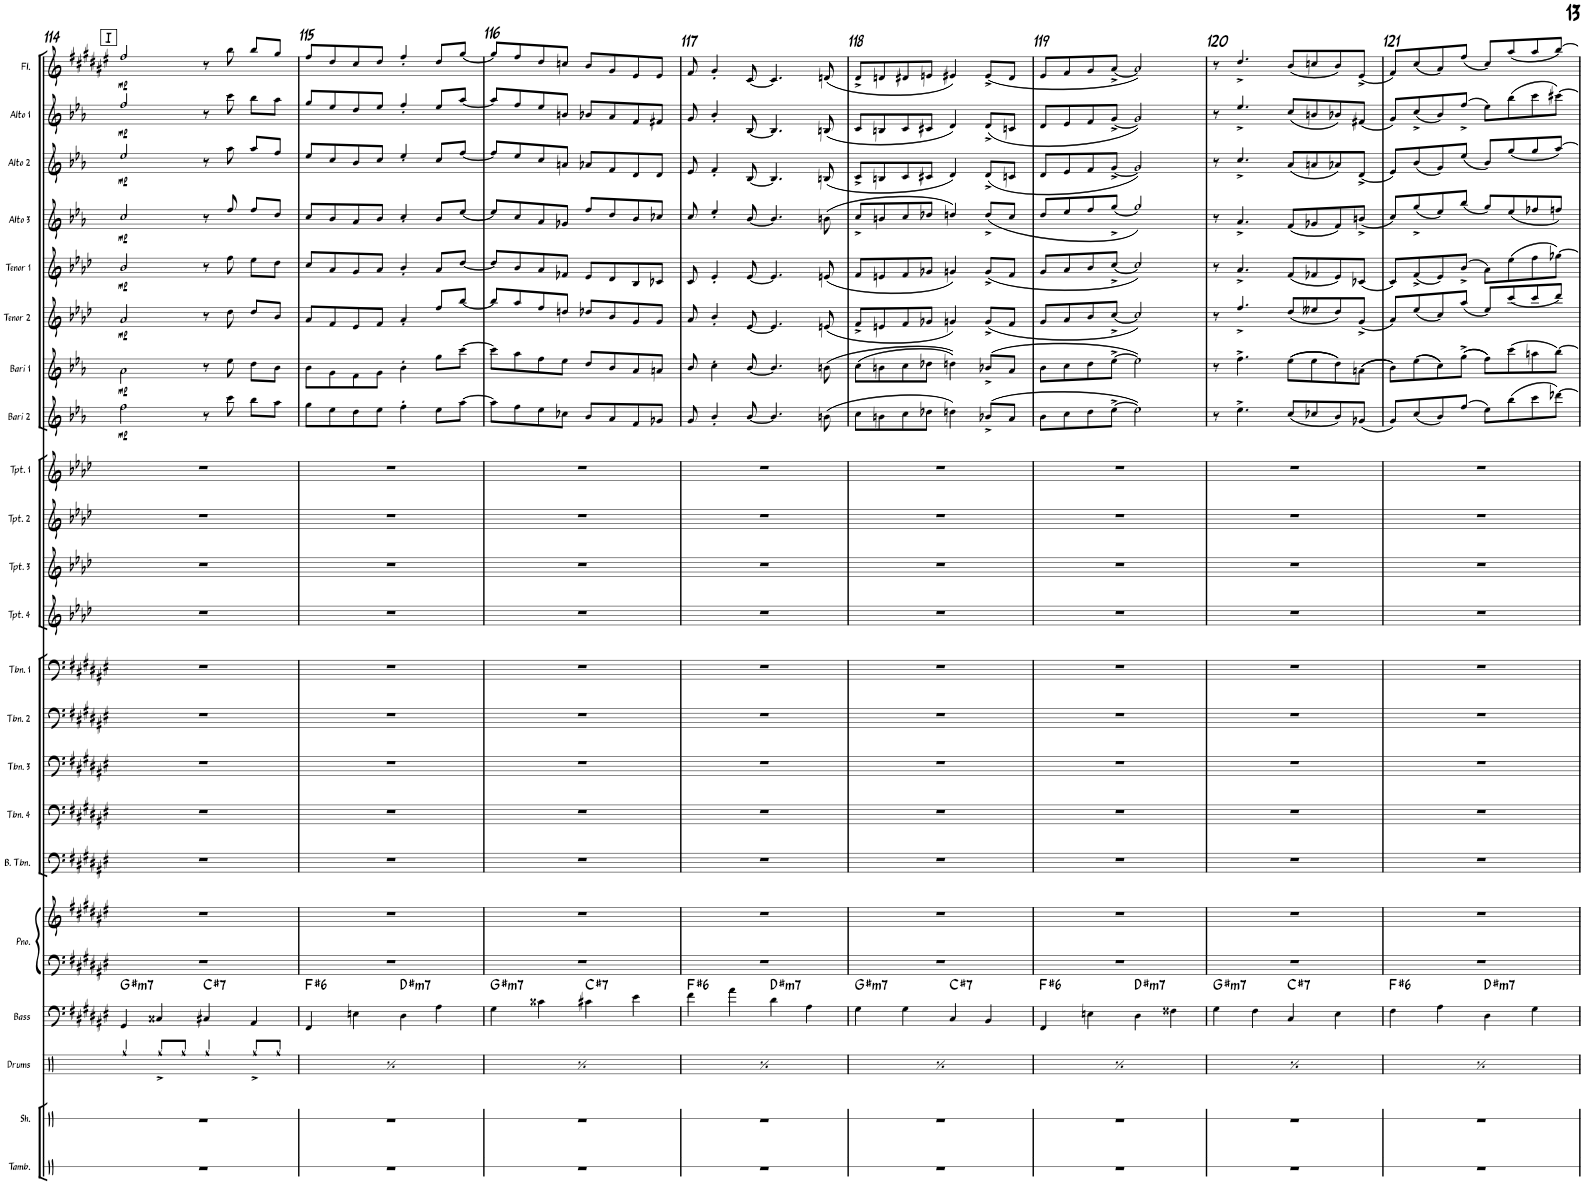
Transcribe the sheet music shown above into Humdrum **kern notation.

**kern	**kern	**kern	**kern	**harte	**kern	**kern	**kern	**kern	**kern	**kern	**kern	**kern	**kern	**kern	**kern	**kern	**dynam	**kern	**dynam	**kern	**dynam	**kern	**dynam	**kern	**dynam	**kern	**dynam	**kern	**dynam	**kern	**dynam
*part22	*part21	*part20	*part19	*part19	*part18	*part18	*part17	*part16	*part15	*part14	*part13	*part12	*part11	*part10	*part9	*part8	*part8	*part7	*part7	*part6	*part6	*part5	*part5	*part4	*part4	*part3	*part3	*part2	*part2	*part1	*part1
*staff23	*staff22	*staff21	*staff20	*	*staff19	*staff18	*staff17	*staff16	*staff15	*staff14	*staff13	*staff12	*staff11	*staff10	*staff9	*staff8	*staff8	*staff7	*staff7	*staff6	*staff6	*staff5	*staff5	*staff4	*staff4	*staff3	*staff3	*staff2	*staff2	*staff1	*staff1
*I"Tambourine	*I"Shaker	*I"Drums	*I"Bass	*	*I"Piano	*	*I"Bass Trombone	*I"Trombone 4	*I"Trombone 3	*I"Trombone 2	*I"Trombone 1	*I"Trumpet 4	*I"Trumpet 3	*I"Trumpet 2	*I"Trumpet 1	*I"Bari Sax 2	*	*I"Bari Sax 1	*	*I"Tenor Sax 2	*	*I"Tenor Sax 1	*	*I"Alto Sax 3	*	*I"Alto Sax 2	*	*I"Alto Sax 1	*	*I"Flute	*
*I'Tamb.	*I'Sh.	*I'Drums	*I'Bass	*	*I'Pno.	*	*I'B. Tbn.	*I'Tbn. 4	*I'Tbn. 3	*I'Tbn. 2	*I'Tbn. 1	*I'Tpt. 4	*I'Tpt. 3	*I'Tpt. 2	*I'Tpt. 1	*I'Bari 2	*	*I'Bari 1	*	*I'Tenor 2	*	*I'Tenor 1	*	*I'Alto 3	*	*I'Alto 2	*	*I'Alto 1	*	*I'Fl.	*
!!LO:PB:g=z
*clefX	*clefX	*clefX	*clefF4	*	*clefF4	*clefG2	*clefF4	*clefF4	*clefF4	*clefF4	*clefF4	*clefG2	*clefG2	*clefG2	*clefG2	*clefG2	*	*clefG2	*	*clefG2	*	*clefG2	*	*clefG2	*	*clefG2	*	*clefG2	*	*clefG2	*
*	*	*	*Trd7c12	*	*	*	*	*	*	*	*	*Trd1c2	*Trd1c2	*Trd1c2	*Trd1c2	*Trd12c21	*	*Trd12c21	*	*Trd8c14	*	*Trd8c14	*	*Trd5c9	*	*Trd5c9	*	*Trd5c9	*	*	*
*k[]	*k[]	*k[]	*k[f#c#g#d#a#e#]	*	*k[f#c#g#d#a#e#]	*k[f#c#g#d#a#e#]	*k[f#c#g#d#a#e#]	*k[f#c#g#d#a#e#]	*k[f#c#g#d#a#e#]	*k[f#c#g#d#a#e#]	*k[f#c#g#d#a#e#]	*k[b-e-a-d-]	*k[b-e-a-d-]	*k[b-e-a-d-]	*k[b-e-a-d-]	*k[b-e-a-]	*	*k[b-e-a-]	*	*k[b-e-a-d-]	*	*k[b-e-a-d-]	*	*k[b-e-a-]	*	*k[b-e-a-]	*	*k[b-e-a-]	*	*k[f#c#g#d#a#e#]	*
*M4/4	*M4/4	*M4/4	*M4/4	*	*M4/4	*M4/4	*M4/4	*M4/4	*M4/4	*M4/4	*M4/4	*M4/4	*M4/4	*M4/4	*M4/4	*M4/4	*	*M4/4	*	*M4/4	*	*M4/4	*	*M4/4	*	*M4/4	*	*M4/4	*	*M4/4	*
!!LO:REH:place=s1:a:B:rj:fs=14:t=I
=114	=114	=114	=114	=114	=114	=114	=114	=114	=114	=114	=114	=114	=114	=114	=114	=114	=114	=114	=114	=114	=114	=114	=114	=114	=114	=114	=114	=114	=114	=114	=114
!	!	!	!	!LO:H:kt=m7	!	!	!	!	!	!	!	!	!	!	!	!	!LO:DY:b	!	!LO:DY:b	!	!LO:DY:b	!	!LO:DY:b	!	!LO:DY:b	!	!LO:DY:b	!	!LO:DY:b	!	!LO:DY:b
1r	1r	4Rgg/	4GG#/	G#:min7	1r	1r	1r	1r	1r	1r	1r	1r	1r	1r	1r	2ff\	mp	2a-\	mp	2a-/	mp	2b-/	mp	2cc/	mp	2ee-/	mp	2ff/	mp	2ff#/	mp
.	.	8Rgg^/L	4C##X/	.	.	.	.	.	.	.	.	.	.	.	.	.	.	.	.	.	.	.	.	.	.	.	.	.	.	.	.
.	.	8Rgg/J	.	.	.	.	.	.	.	.	.	.	.	.	.	.	.	.	.	.	.	.	.	.	.	.	.	.	.	.	.
!	!	!	!	!LO:H:kt=7	!	!	!	!	!	!	!	!	!	!	!	!	!	!	!	!	!	!	!	!	!	!	!	!	!	!	!
.	.	4Rgg/	4C#X/	C#:7	.	.	.	.	.	.	.	.	.	.	.	8r	.	8r	.	8r	.	8r	.	8r	.	8r	.	8r	.	8r	.
.	.	.	.	.	.	.	.	.	.	.	.	.	.	.	.	8ccc\	.	8ee-\	.	8dd-\	.	8ff\	.	8ff/	.	8aa-\	.	8ccc\	.	8bb\	.
.	.	8Rgg^/L	4AA#/	.	.	.	.	.	.	.	.	.	.	.	.	8bb-\L	.	8dd\L	.	8dd-/L	.	8ee-\L	.	8ff/L	.	8aa-/L	.	8bb-\L	.	8bb/L	.
.	.	8Rgg/J	.	.	.	.	.	.	.	.	.	.	.	.	.	8aa-\J	.	8b-\J	.	8b-/J	.	8dd-\J	.	8dd/J	.	8ff/J	.	8aa-\J	.	8gg#/J	.
=115	=115	=115	=115	=115	=115	=115	=115	=115	=115	=115	=115	=115	=115	=115	=115	=115	=115	=115	=115	=115	=115	=115	=115	=115	=115	=115	=115	=115	=115	=115	=115
!	!	!	!	!LO:H:kt=6	!	!	!	!	!	!	!	!	!	!	!	!	!	!	!	!	!	!	!	!	!	!	!	!	!	!	!
1r	1r	4Rgg/	4FF#/	F#:maj6	1r	1r	1r	1r	1r	1r	1r	1r	1r	1r	1r	8gg\L	.	8b-\L	.	8a-/L	.	8cc/L	.	8cc/L	.	8ee-/L	.	8gg/L	.	8ff#/L	.
.	.	.	.	.	.	.	.	.	.	.	.	.	.	.	.	8ee-\	.	8g\	.	8f/	.	8a-/	.	8b-/	.	8cc/	.	8ee-/	.	8dd#/	.
.	.	8Rgg^/L	4En\	.	.	.	.	.	.	.	.	.	.	.	.	8dd\	.	8f\	.	8e-/	.	8g/	.	8a-/	.	8b-/	.	8dd/	.	8cc#/	.
.	.	8Rgg/J	.	.	.	.	.	.	.	.	.	.	.	.	.	8ee-\J	.	8g\J	.	8f/J	.	8a-/J	.	8b-/J	.	8cc/J	.	8ee-/J	.	8dd#/J	.
!	!	!	!	!LO:H:kt=m7	!	!	!	!	!	!	!	!	!	!	!	!	!	!	!	!	!	!	!	!	!	!	!	!	!	!	!
.	.	4Rgg/	4D#\	D#:min7	.	.	.	.	.	.	.	.	.	.	.	4ff'\	.	4b-'\	.	4a-'/	.	4b-'/	.	4cc'/	.	4ee-'/	.	4ff'/	.	4ff#'/	.
.	.	8Rgg^/L	4A#\	.	.	.	.	.	.	.	.	.	.	.	.	8ee-\L	.	8gg\L	.	8ff/L	.	8a-/L	.	8b-/L	.	8cc/L	.	8ee-/L	.	8dd#/L	.
.	.	8Rgg/J	.	.	.	.	.	.	.	.	.	.	.	.	.	[>8aa-\J	.	[>8ccc\J	.	[<8bb-/J	.	[<8dd-/J	.	[<8ee-/J	.	[<8ff/J	.	[<8aa-/J	.	[<8gg#/J	.
=116	=116	=116	=116	=116	=116	=116	=116	=116	=116	=116	=116	=116	=116	=116	=116	=116	=116	=116	=116	=116	=116	=116	=116	=116	=116	=116	=116	=116	=116	=116	=116
!	!	!	!	!LO:H:kt=m7	!	!	!	!	!	!	!	!	!	!	!	!	!	!	!	!	!	!	!	!	!	!	!	!	!	!	!
1r	1r	4Rgg/	4G#\	G#:min7	1r	1r	1r	1r	1r	1r	1r	1r	1r	1r	1r	8aa-\L]	.	8ccc\L]	.	8bb-/L]	.	8dd-/L]	.	8ee-/L]	.	8ff/L]	.	8aa-/L]	.	8gg#/L]	.
.	.	.	.	.	.	.	.	.	.	.	.	.	.	.	.	8ff\	.	8aa-\	.	8aa-/	.	8b-/	.	8cc/	.	8ee-/	.	8ff/	.	8ff#/	.
.	.	8Rgg^/L	4c##X\	.	.	.	.	.	.	.	.	.	.	.	.	8ee-\	.	8ff\	.	8ff/	.	8a-/	.	8a-/	.	8cc/	.	8ee-/	.	8dd#/	.
.	.	8Rgg/J	.	.	.	.	.	.	.	.	.	.	.	.	.	8cc-X\J	.	8ee-\J	.	8ddn/J	.	8f-X/J	.	8g-X/J	.	8an/J	.	8bn/J	.	8ccn/J	.
!	!	!	!	!LO:H:kt=7	!	!	!	!	!	!	!	!	!	!	!	!	!	!	!	!	!	!	!	!	!	!	!	!	!	!	!
.	.	4Rgg/	4c#X\	C#:7	.	.	.	.	.	.	.	.	.	.	.	8b-/L	.	8dd/L	.	8dd-X/L	.	8e-/L	.	8ff/L	.	8a-X/L	.	8b-X/L	.	8b/L	.
.	.	.	.	.	.	.	.	.	.	.	.	.	.	.	.	8a-/	.	8b-/	.	8b-/	.	8d-/	.	8dd/	.	8f/	.	8a-/	.	8g#/	.
.	.	8Rgg^/L	4e#\	.	.	.	.	.	.	.	.	.	.	.	.	8f/	.	8a-/	.	8g/	.	8B-/	.	8b-/	.	8d/	.	8f/	.	8e#/	.
.	.	8Rgg/J	.	.	.	.	.	.	.	.	.	.	.	.	.	8g-X/J	.	8an/J	.	8g/J	.	8c-X/J	.	8cc-X/J	.	8d/J	.	8f#X/J	.	8e#/J	.
=117	=117	=117	=117	=117	=117	=117	=117	=117	=117	=117	=117	=117	=117	=117	=117	=117	=117	=117	=117	=117	=117	=117	=117	=117	=117	=117	=117	=117	=117	=117	=117
!	!	!	!	!LO:H:kt=6	!	!	!	!	!	!	!	!	!	!	!	!	!	!	!	!	!	!	!	!	!	!	!	!	!	!	!
1r	1r	4Rgg/	4f#\	F#:maj6	1r	1r	1r	1r	1r	1r	1r	1r	1r	1r	1r	8g/	.	8b-/	.	8a-/	.	8c/	.	8cc/	.	8e-/	.	8g/	.	8f#/	.
.	.	.	.	.	.	.	.	.	.	.	.	.	.	.	.	4b-'/	.	4cc'\	.	4b-'/	.	4e-'/	.	4ee-'/	.	4f'/	.	4b-'/	.	4g#'/	.
.	.	8Rgg^/L	4a#\	.	.	.	.	.	.	.	.	.	.	.	.	.	.	.	.	.	.	.	.	.	.	.	.	.	.	.	.
.	.	8Rgg/J	.	.	.	.	.	.	.	.	.	.	.	.	.	[<8b-/	.	[<8b-/	.	[<8e-/	.	[<8e-/	.	[<8b-/	.	[<8B-/	.	[<8B-/	.	[<8c#/	.
!	!	!	!	!LO:H:kt=m7	!	!	!	!	!	!	!	!	!	!	!	!	!	!	!	!	!	!	!	!	!	!	!	!	!	!	!
.	.	4Rgg/	4d#\	D#:min7	.	.	.	.	.	.	.	.	.	.	.	4.b-/]	.	4.b-/]	.	4.e-/]	.	4.e-/]	.	4.b-/]	.	4.B-/]	.	4.B-/]	.	4.c#/]	.
.	.	8Rgg^/L	4A#\	.	.	.	.	.	.	.	.	.	.	.	.	.	.	.	.	.	.	.	.	.	.	.	.	.	.	.	.
.	.	8Rgg/J	.	.	.	.	.	.	.	.	.	.	.	.	.	(8bn\	.	(8bn\	.	(8en/	.	(8en/	.	(8bn\	.	(8Bn/	.	(8Bn/	.	(8dn/	.
=118	=118	=118	=118	=118	=118	=118	=118	=118	=118	=118	=118	=118	=118	=118	=118	=118	=118	=118	=118	=118	=118	=118	=118	=118	=118	=118	=118	=118	=118	=118	=118
!	!	!	!	!LO:H:kt=m7	!	!	!	!	!	!	!	!	!	!	!	!	!	!	!	!	!	!	!	!	!	!	!	!	!	!	!
1r	1r	4Rgg/	4G#\	G#:min7	1r	1r	1r	1r	1r	1r	1r	1r	1r	1r	1r	8cc\L	.	(>8cc\L	.	8f^/L	.	8f/L	.	8cc^/L	.	8c^/L	.	8c/L	.	8d#^/L	.
.	.	.	.	.	.	.	.	.	.	.	.	.	.	.	.	8bn\	.	8bn\	.	8en/	.	8en/	.	8bn/	.	8Bn/	.	8Bn/	.	8dn/	.
.	.	8Rgg^/L	4G#\	.	.	.	.	.	.	.	.	.	.	.	.	8cc\	.	8cc\	.	8f/	.	8f/	.	8cc/	.	8c/	.	8c/	.	8d#X/	.
.	.	8Rgg/J	.	.	.	.	.	.	.	.	.	.	.	.	.	8dd-X\J	.	8dd-X\J	.	8g-X/J	.	8g-X/J	.	8dd-X/J	.	8c#X/J	.	8c#X/J	.	8en/J	.
!	!	!	!	!LO:H:kt=7	!	!	!	!	!	!	!	!	!	!	!	!	!	!	!	!	!	!	!	!	!	!	!	!	!	!	!
.	.	4Rgg/	4C#/	C#:7	.	.	.	.	.	.	.	.	.	.	.	4ddn\)	.	4ddn\))	.	4gn/)	.	4gn/)	.	4ddn/)	.	4d/)	.	4d/)	.	4e#X/)	.
.	.	8Rgg^/L	4BB/	.	.	.	.	.	.	.	.	.	.	.	.	(8b-X^/L	.	(>8b-X^/L	.	(8g^/L	.	(8g^/L	.	(8dd^/L	.	(8d^/L	.	(8d^/L	.	(8e#^/L	.
.	.	8Rgg/J	.	.	.	.	.	.	.	.	.	.	.	.	.	8a-/J	.	8a-/J	.	8f/J	.	8f/J	.	8cc/J	.	8cn/J	.	8cn/J	.	8d#/J	.
=119	=119	=119	=119	=119	=119	=119	=119	=119	=119	=119	=119	=119	=119	=119	=119	=119	=119	=119	=119	=119	=119	=119	=119	=119	=119	=119	=119	=119	=119	=119	=119
!	!	!	!	!LO:H:kt=6	!	!	!	!	!	!	!	!	!	!	!	!	!	!	!	!	!	!	!	!	!	!	!	!	!	!	!
1r	1r	4Rgg/	4FF#/	F#:maj6	1r	1r	1r	1r	1r	1r	1r	1r	1r	1r	1r	8b-\L	.	8b-\L	.	8g/L	.	8g/L	.	8dd/L	.	8d/L	.	8d/L	.	8e#/L	.
.	.	.	.	.	.	.	.	.	.	.	.	.	.	.	.	8cc\	.	8cc\	.	8a-/	.	8a-/	.	8ee-/	.	8e-/	.	8e-/	.	8f#/	.
.	.	8Rgg^/L	4En\	.	.	.	.	.	.	.	.	.	.	.	.	8dd\	.	8dd\	.	8b-/	.	8b-/	.	8ff/	.	8f/	.	8f/	.	8g#/	.
.	.	8Rgg/J	.	.	.	.	.	.	.	.	.	.	.	.	.	[>8ee-^\J	.	[>8ee-^\J	.	[<8cc^/J	.	[<8cc^/J	.	[<8gg^/J	.	[<8g^/J	.	[<8g^/J	.	[<8a#^/J	.
!	!	!	!	!LO:H:kt=m7	!	!	!	!	!	!	!	!	!	!	!	!	!	!	!	!	!	!	!	!	!	!	!	!	!	!	!
.	.	4Rgg/	4D#\	D#:min7	.	.	.	.	.	.	.	.	.	.	.	2ee-\])	.	2ee-\])	.	2cc/])	.	2cc/])	.	2gg/])	.	2g/])	.	2g/])	.	2a#/])	.
.	.	8Rgg^/L	4F##X\	.	.	.	.	.	.	.	.	.	.	.	.	.	.	.	.	.	.	.	.	.	.	.	.	.	.	.	.
.	.	8Rgg/J	.	.	.	.	.	.	.	.	.	.	.	.	.	.	.	.	.	.	.	.	.	.	.	.	.	.	.	.	.
=120	=120	=120	=120	=120	=120	=120	=120	=120	=120	=120	=120	=120	=120	=120	=120	=120	=120	=120	=120	=120	=120	=120	=120	=120	=120	=120	=120	=120	=120	=120	=120
!	!	!	!	!LO:H:kt=m7	!	!	!	!	!	!	!	!	!	!	!	!	!	!	!	!	!	!	!	!	!	!	!	!	!	!	!
1r	1r	4Rgg/	4G#\	G#:min7	1r	1r	1r	1r	1r	1r	1r	1r	1r	1r	1r	8r	.	8r	.	8r	.	8r	.	8r	.	8r	.	8r	.	8r	.
.	.	.	.	.	.	.	.	.	.	.	.	.	.	.	.	4.ee-^\	.	4.ff^\	.	4.ff^/	.	4.a-^/	.	4.a-^/	.	4.cc^/	.	4.ee-^/	.	4.dd#^/	.
.	.	8Rgg^/L	4F#\	.	.	.	.	.	.	.	.	.	.	.	.	.	.	.	.	.	.	.	.	.	.	.	.	.	.	.	.
.	.	8Rgg/J	.	.	.	.	.	.	.	.	.	.	.	.	.	.	.	.	.	.	.	.	.	.	.	.	.	.	.	.	.
!	!	!	!	!LO:H:kt=7	!	!	!	!	!	!	!	!	!	!	!	!	!	!	!	!	!	!	!	!	!	!	!	!	!	!	!
.	.	4Rgg/	4C#/	C#:7	.	.	.	.	.	.	.	.	.	.	.	(8cc/L	.	(>(8ee-\L	.	(8dd-/L	.	(8f/L	.	(8f/L	.	(8a-/L	.	(8cc/L	.	(8b/L	.
.	.	.	.	.	.	.	.	.	.	.	.	.	.	.	.	8cc-X/	.	8ee-\	.	8ee--X/	.	8f-X/	.	8g-X/	.	8an/	.	8bn/	.	8ccn/	.
.	.	8Rgg^/L	4E#\	.	.	.	.	.	.	.	.	.	.	.	.	8b-/)	.	8dd\))	.	8dd-/)	.	8e-/)	.	8f/)	.	8a-X/)	.	8b-X/)	.	8b/)	.
.	.	8Rgg/J	.	.	.	.	.	.	.	.	.	.	.	.	.	(8g-X/J	.	(>(8an\J	.	(8g^/J	.	(8c-X/J	.	(8bn^/J	.	(8d^/J	.	(8f#X/J	.	(8e#^/J	.
=121	=121	=121	=121	=121	=121	=121	=121	=121	=121	=121	=121	=121	=121	=121	=121	=121	=121	=121	=121	=121	=121	=121	=121	=121	=121	=121	=121	=121	=121	=121	=121
!	!	!	!	!LO:H:kt=6	!	!	!	!	!	!	!	!	!	!	!	!	!	!	!	!	!	!	!	!	!	!	!	!	!	!	!
1r	1r	4Rgg/	4F#\	F#:maj6	1r	1r	1r	1r	1r	1r	1r	1r	1r	1r	1r	8g/L)	.	8b-\L))	.	8a-/L)	.	8c/L)	.	8cc/L)	.	8e-/L)	.	8g/L)	.	8f#/L)	.
.	.	.	.	.	.	.	.	.	.	.	.	.	.	.	.	(8cc/	.	(>(8ee-\	.	(8ee-/	.	(8f^/	.	(8gg^/	.	(8b-/	.	(8cc^/	.	(8cc#/	.
.	.	8Rgg^/L	4A#\	.	.	.	.	.	.	.	.	.	.	.	.	8b-/)	.	8cc\))	.	8cc/)	.	8e-/)	.	8ee-/)	.	8g/)	.	8b-/)	.	8a#/)	.
.	.	8Rgg/J	.	.	.	.	.	.	.	.	.	.	.	.	.	(8ff/J	.	(>(8gg^\J	.	(8aa-/J	.	(8b-^/J	.	(8bb-/J	.	(8ee-/J	.	(8ff^/J	.	(8ff#/J	.
!	!	!	!	!LO:H:kt=m7	!	!	!	!	!	!	!	!	!	!	!	!	!	!	!	!	!	!	!	!	!	!	!	!	!	!	!
.	.	4Rgg/	4D#\	D#:min7	.	.	.	.	.	.	.	.	.	.	.	8ee-\L)	.	8ff\L))	.	8ee-/L)	.	8a-\L)	.	8gg/L)	.	8b-/L)	.	8ee-\L)	.	8cc#/L)	.
.	.	.	.	.	.	.	.	.	.	.	.	.	.	.	.	(8bb-\	.	(8ccc\	.	(8ccc/	.	(8ee-\	.	(8ee-/	.	(8gg/	.	(8bb-\	.	(8aa#/	.
.	.	8Rgg^/L	4G#\	.	.	.	.	.	.	.	.	.	.	.	.	8ccc\	.	8aan\	.	8ccc/	.	8ff\	.	8ff-X/	.	8gg/	.	8ccc\	.	8aa#/	.
.	.	8Rgg/J	.	.	.	.	.	.	.	.	.	.	.	.	.	[8ddd-X\J)	.	[8bb-\J)	.	8ddd-/J)	.	[8gg-X\J)	.	8ffn/J)	.	[8aa-/J)	.	[8ccc#X\J)	.	[8bb/J)	.
=	=	=	=	=	=	=	=	=	=	=	=	=	=	=	=	=	=	=	=	=	=	=	=	=	=	=	=	=	=	=	=
*-	*-	*-	*-	*-	*-	*-	*-	*-	*-	*-	*-	*-	*-	*-	*-	*-	*-	*-	*-	*-	*-	*-	*-	*-	*-	*-	*-	*-	*-	*-	*-
